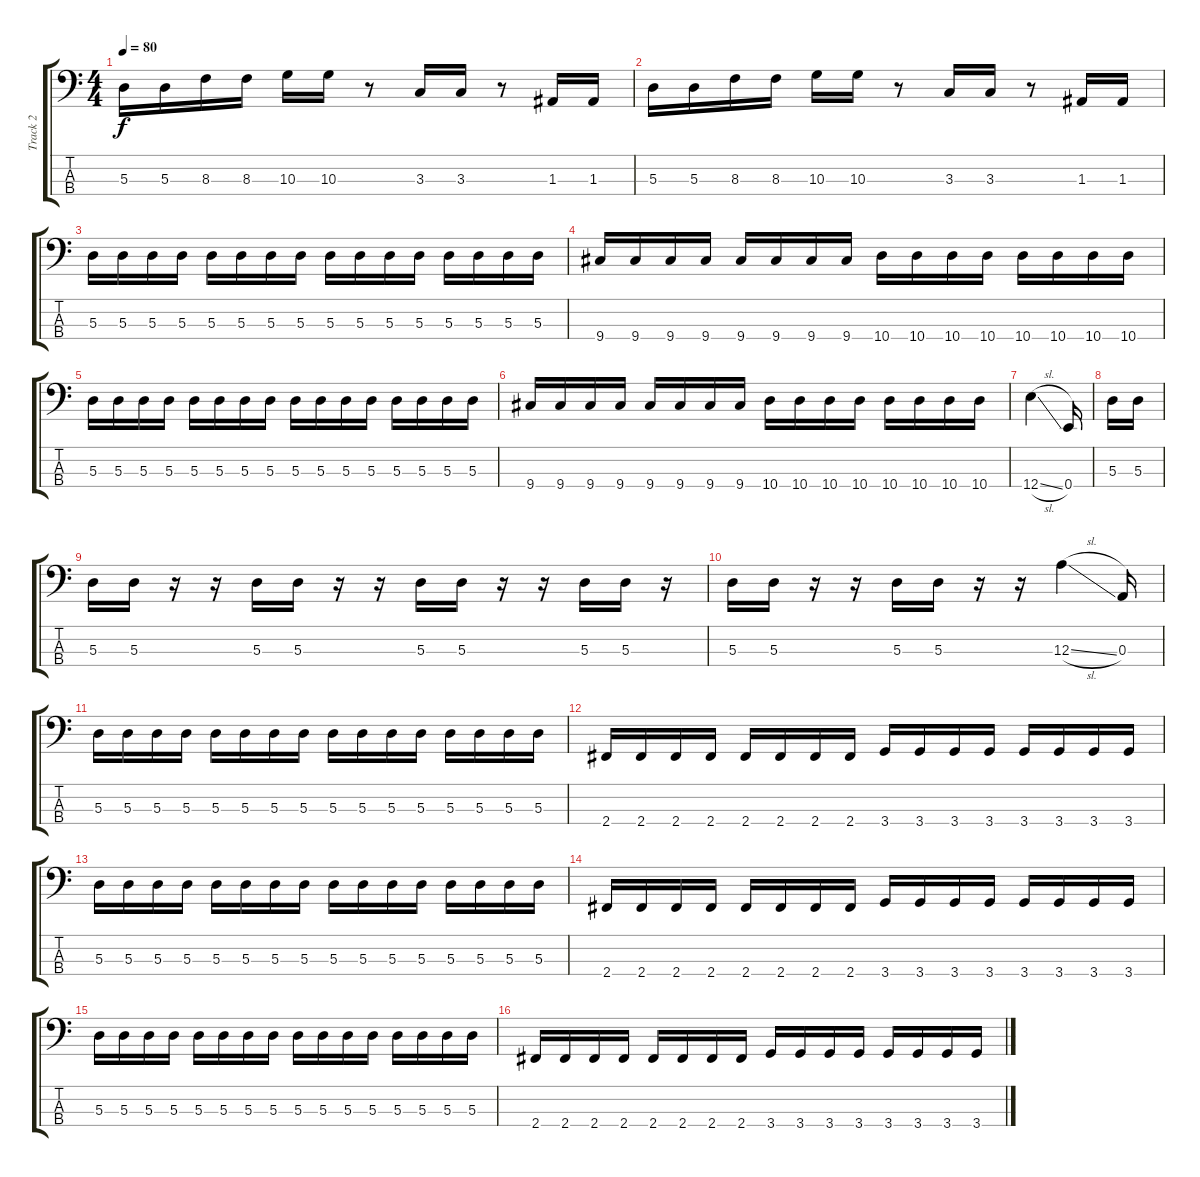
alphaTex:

\track ("Track 2" "Track 2") {instrument electricbassfinger}
\staff {score tabs}
\tuning (G2 D2 A1 E1) {hide}
\ts (4 4)
\tempo 80
\clef f4
\ks c
5.3.16{dy f} 5.3.16 8.3.16 8.3.16 10.3.16 10.3.16 r.8 3.3.16 3.3.16 r.8 1.3.16 1.3.16 |
5.3.16 5.3.16 8.3.16 8.3.16 10.3.16 10.3.16 r.8 3.3.16 3.3.16 r.8 1.3.16 1.3.16 |
5.3.16 5.3.16 5.3.16 5.3.16 5.3.16 5.3.16 5.3.16 5.3.16 5.3.16 5.3.16 5.3.16 5.3.16 5.3.16 5.3.16 5.3.16 5.3.16 |
9.4.16 9.4.16 9.4.16 9.4.16 9.4.16 9.4.16 9.4.16 9.4.16 10.4.16 10.4.16 10.4.16 10.4.16 10.4.16 10.4.16 10.4.16 10.4.16 |
5.3.16 5.3.16 5.3.16 5.3.16 5.3.16 5.3.16 5.3.16 5.3.16 5.3.16 5.3.16 5.3.16 5.3.16 5.3.16 5.3.16 5.3.16 5.3.16 |
9.4.16 9.4.16 9.4.16 9.4.16 9.4.16 9.4.16 9.4.16 9.4.16 10.4.16 10.4.16 10.4.16 10.4.16 10.4.16 10.4.16 10.4.16 10.4.16 |
12.4{sl}.4 0.4.16 |
5.3.16 5.3.16 |
5.3.16 5.3.16 r.16 r.16 5.3.16 5.3.16 r.16 r.16 5.3.16 5.3.16 r.16 r.16 5.3.16 5.3.16 r.16 |
5.3.16 5.3.16 r.16 r.16 5.3.16 5.3.16 r.16 r.16 12.3{sl}.4 0.3.16 |
5.3.16 5.3.16 5.3.16 5.3.16 5.3.16 5.3.16 5.3.16 5.3.16 5.3.16 5.3.16 5.3.16 5.3.16 5.3.16 5.3.16 5.3.16 5.3.16 |
2.4.16 2.4.16 2.4.16 2.4.16 2.4.16 2.4.16 2.4.16 2.4.16 3.4.16 3.4.16 3.4.16 3.4.16 3.4.16 3.4.16 3.4.16 3.4.16 |
5.3.16 5.3.16 5.3.16 5.3.16 5.3.16 5.3.16 5.3.16 5.3.16 5.3.16 5.3.16 5.3.16 5.3.16 5.3.16 5.3.16 5.3.16 5.3.16 |
2.4.16 2.4.16 2.4.16 2.4.16 2.4.16 2.4.16 2.4.16 2.4.16 3.4.16 3.4.16 3.4.16 3.4.16 3.4.16 3.4.16 3.4.16 3.4.16 |
5.3.16 5.3.16 5.3.16 5.3.16 5.3.16 5.3.16 5.3.16 5.3.16 5.3.16 5.3.16 5.3.16 5.3.16 5.3.16 5.3.16 5.3.16 5.3.16 |
2.4.16 2.4.16 2.4.16 2.4.16 2.4.16 2.4.16 2.4.16 2.4.16 3.4.16 3.4.16 3.4.16 3.4.16 3.4.16 3.4.16 3.4.16 3.4.16
